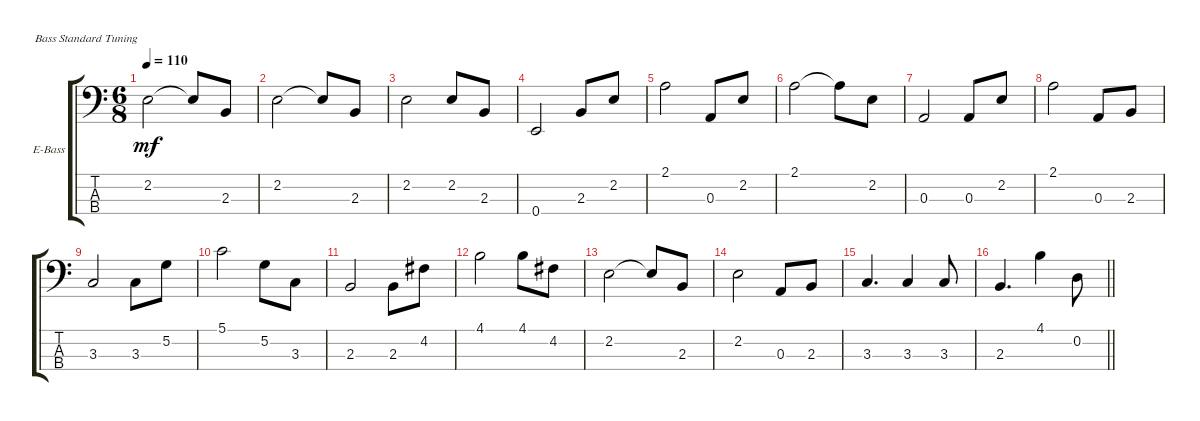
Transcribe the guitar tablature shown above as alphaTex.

\defaultSystemsLayout 4
\bracketExtendMode groupsimilarinstruments
\firstSystemTrackNameOrientation horizontal
\otherSystemsTrackNameOrientation horizontal
\track ("Electric Bass" "E-Bass") {instrument electricbassfinger}
\staff {score tabs}
\tuning (G2 D2 A1 E1)
\ts (6 8)
\tempo 110
\clef f4
\ks c
2.2.2{dy mf} 2.2{t}.8 2.3.8 |
2.2.2 2.2{t}.8 2.3.8 |
2.2.2 2.2.8 2.3.8 |
0.4.2 2.3.8 2.2.8 |
2.1.2 0.3.8 2.2.8 |
2.1.2 2.1{t}.8 2.2.8 |
0.3.2 0.3.8 2.2.8 |
2.1.2 0.3.8 2.3.8 |
3.3.2 3.3.8 5.2.8 |
5.1.2 5.2.8 3.3.8 |
2.3.2 2.3.8 4.2.8 |
4.1.2 4.1.8 4.2.8 |
2.2.2 2.2{t}.8 2.3.8 |
2.2.2 0.3.8 2.3.8 |
3.3.4{d} 3.3.4 3.3.8 |
\barLineRight lightlight
2.3.4{d} 4.1.4 0.2.8
